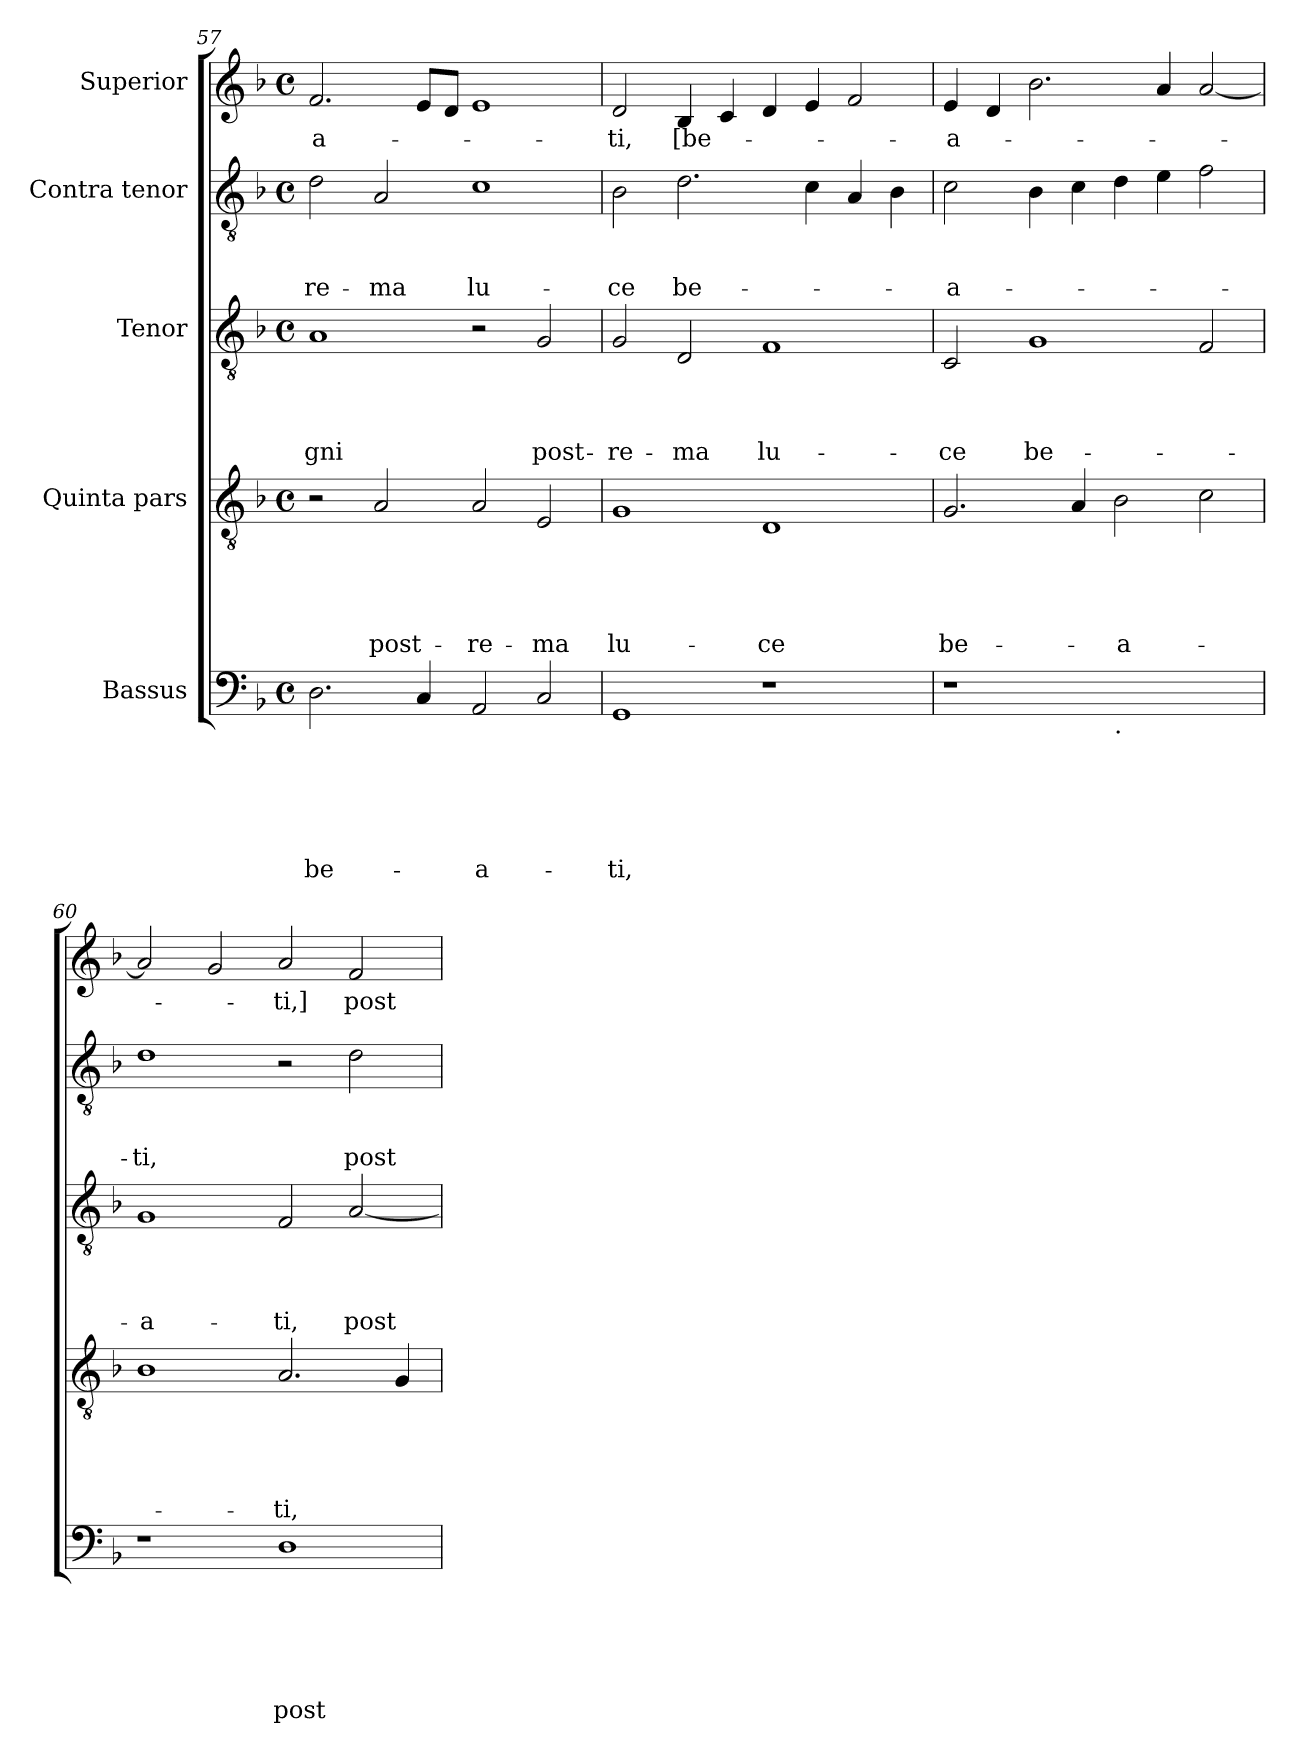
**kern	**text	**text	**text	**text	**text	**text	**kern	**text	**text	**text	**text	**text	**kern	**text	**text	**text	**text	**kern	**text	**text	**text	**kern	**text
*part5	*part5	*part5	*part5	*part5	*part5	*part5	*part4	*part4	*part4	*part4	*part4	*part4	*part3	*part3	*part3	*part3	*part3	*part2	*part2	*part2	*part2	*part1	*part1
*staff5	*staff5	*staff5	*staff5	*staff5	*staff5	*staff5	*staff4	*staff4	*staff4	*staff4	*staff4	*staff4	*staff3	*staff3	*staff3	*staff3	*staff3	*staff2	*staff2	*staff2	*staff2	*staff1	*staff1
*I"Bassus	*	*	*	*	*	*	*I"Quinta pars	*	*	*	*	*	*I"Tenor	*	*	*	*	*I"Contra tenor	*	*	*	*I"Superior	*
*clefF4	*	*	*	*	*	*	*clefGv2	*	*	*	*	*	*clefGv2	*	*	*	*	*clefGv2	*	*	*	*clefG2	*
*k[b-]	*	*	*	*	*	*	*k[b-]	*	*	*	*	*	*k[b-]	*	*	*	*	*k[b-]	*	*	*	*k[b-]	*
*F:	*	*	*	*	*	*	*F:	*	*	*	*	*	*F:	*	*	*	*	*F:	*	*	*	*F:	*
*M4/4	*	*	*	*	*	*	*M4/4	*	*	*	*	*	*M4/4	*	*	*	*	*M4/4	*	*	*	*M4/4	*
*met(c)	*	*	*	*	*	*	*met(c)	*	*	*	*	*	*met(c)	*	*	*	*	*met(c)	*	*	*	*met(c)	*
=57	=57	=57	=57	=57	=57	=57	=57	=57	=57	=57	=57	=57	=57	=57	=57	=57	=57	=57	=57	=57	=57	=57	=57
!	!	!	!	!	!	!LO:LY:b	!	!	!	!	!	!	!	!	!	!	!LO:LY:b	!	!	!	!LO:LY:b	!	!LO:LY:b
2.D\	.	.	.	.	.	be-	2r	.	.	.	.	.	1A	.	.	.	-gni	2d\	.	.	-re-	2.f/	-a-
!	!	!	!	!	!	!	!	!	!	!	!	!LO:LY:b	!	!	!	!	!	!	!	!	!LO:LY:b	!	!
.	.	.	.	.	.	.	2A/	.	.	.	.	post-	.	.	.	.	.	2A/	.	.	-ma	.	.
4C/	.	.	.	.	.	.	.	.	.	.	.	.	.	.	.	.	.	.	.	.	.	8e/L	.
.	.	.	.	.	.	.	.	.	.	.	.	.	.	.	.	.	.	.	.	.	.	8d/J	.
!	!	!	!	!	!	!LO:LY:b	!	!	!	!	!	!LO:LY:b	!	!	!	!	!	!	!	!	!LO:LY:b	!	!
2AA/	.	.	.	.	.	-a-	2A/	.	.	.	.	-re-	2r	.	.	.	.	1c	.	.	lu-	1e	.
!	!	!	!	!	!	!	!	!	!	!	!	!LO:LY:b	!	!	!	!	!LO:LY:b	!	!	!	!	!	!
2C/	.	.	.	.	.	.	2E/	.	.	.	.	-ma	2G/	.	.	.	post-	.	.	.	.	.	.
=58	=58	=58	=58	=58	=58	=58	=58	=58	=58	=58	=58	=58	=58	=58	=58	=58	=58	=58	=58	=58	=58	=58	=58
!	!	!	!	!	!	!LO:LY:b	!	!	!	!	!	!LO:LY:b	!	!	!	!	!LO:LY:b	!	!	!	!LO:LY:b	!	!LO:LY:b
1GG	.	.	.	.	.	-ti,	1G	.	.	.	.	lu-	2G/	.	.	.	-re-	2B-\	.	.	-ce	2d/	-ti,
!	!	!	!	!	!	!	!	!	!	!	!	!	!	!	!	!	!LO:LY:b	!	!	!	!LO:LY:b	!	!LO:LY:b
.	.	.	.	.	.	.	.	.	.	.	.	.	2D/	.	.	.	-ma	2.d\	.	.	be-	4B-/	[be-
.	.	.	.	.	.	.	.	.	.	.	.	.	.	.	.	.	.	.	.	.	.	4c/	.
!	!	!	!	!	!	!	!	!	!	!	!	!LO:LY:b	!	!	!	!	!LO:LY:b	!	!	!	!	!	!
1r	.	.	.	.	.	.	1D	.	.	.	.	-ce	1F	.	.	.	lu-	.	.	.	.	4d/	.
.	.	.	.	.	.	.	.	.	.	.	.	.	.	.	.	.	.	4c\	.	.	.	4e/	.
.	.	.	.	.	.	.	.	.	.	.	.	.	.	.	.	.	.	4A/	.	.	.	2f/	.
.	.	.	.	.	.	.	.	.	.	.	.	.	.	.	.	.	.	4B-\	.	.	.	.	.
=59	=59	=59	=59	=59	=59	=59	=59	=59	=59	=59	=59	=59	=59	=59	=59	=59	=59	=59	=59	=59	=59	=59	=59
!	!	!	!	!	!	!	!	!	!	!	!	!LO:LY:b	!	!	!	!	!LO:LY:b	!	!	!	!LO:LY:b	!	!LO:LY:b
1r	.	.	.	.	.	.	2.G/	.	.	.	.	be-	2C/	.	.	.	-ce	2c\	.	.	-a-	4e/	-a-
.	.	.	.	.	.	.	.	.	.	.	.	.	.	.	.	.	.	.	.	.	.	4d/	.
!	!	!	!	!	!	!	!	!	!	!	!	!	!	!	!	!	!LO:LY:b	!	!	!	!	!	!
.	.	.	.	.	.	.	.	.	.	.	.	.	1G	.	.	.	be-	4B-\	.	.	.	2.b-\	.
.	.	.	.	.	.	.	4A/	.	.	.	.	.	.	.	.	.	.	4c\	.	.	.	.	.
!LO:TX:b:t=.	!	!	!	!	!	!	!	!	!	!	!	!	!	!	!	!	!	!	!	!	!	!	!
!	!	!	!	!	!	!	!	!	!	!	!	!LO:LY:b	!	!	!	!	!	!	!	!	!	!	!
1ryy	.	.	.	.	.	.	2B-\	.	.	.	.	-a-	.	.	.	.	.	4d\	.	.	.	.	.
.	.	.	.	.	.	.	.	.	.	.	.	.	.	.	.	.	.	4e\	.	.	.	4a/	.
.	.	.	.	.	.	.	2c\	.	.	.	.	.	2F/	.	.	.	.	2f\	.	.	.	[<2a/	.
!!LO:LB:g=z
=60	=60	=60	=60	=60	=60	=60	=60	=60	=60	=60	=60	=60	=60	=60	=60	=60	=60	=60	=60	=60	=60	=60	=60
!	!	!	!	!	!	!	!	!	!	!	!	!	!	!	!	!	!LO:LY:b:rj	!	!	!	!LO:LY:b	!	!
1r	.	.	.	.	.	.	1B-	.	.	.	.	.	1G	.	.	.	-a-	1d	.	.	-ti,	2a/]	.
.	.	.	.	.	.	.	.	.	.	.	.	.	.	.	.	.	.	.	.	.	.	2g/	.
!	!	!	!	!	!	!LO:LY:b	!	!	!	!	!	!LO:LY:b	!	!	!	!	!LO:LY:b	!	!	!	!	!	!LO:LY:b
1D	.	.	.	.	.	post-	2.A/	.	.	.	.	-ti,	2F/	.	.	.	-ti,	2r	.	.	.	2a/	-ti,]
!	!	!	!	!	!	!	!	!	!	!	!	!	!	!	!	!	!LO:LY:b	!	!	!	!LO:LY:b	!	!LO:LY:b
.	.	.	.	.	.	.	.	.	.	.	.	.	[<2A/	.	.	.	post-	2d\	.	.	post-	2f/	post-
.	.	.	.	.	.	.	4G/	.	.	.	.	.	.	.	.	.	.	.	.	.	.	.	.
=	=	=	=	=	=	=	=	=	=	=	=	=	=	=	=	=	=	=	=	=	=	=	=
*-	*-	*-	*-	*-	*-	*-	*-	*-	*-	*-	*-	*-	*-	*-	*-	*-	*-	*-	*-	*-	*-	*-	*-
